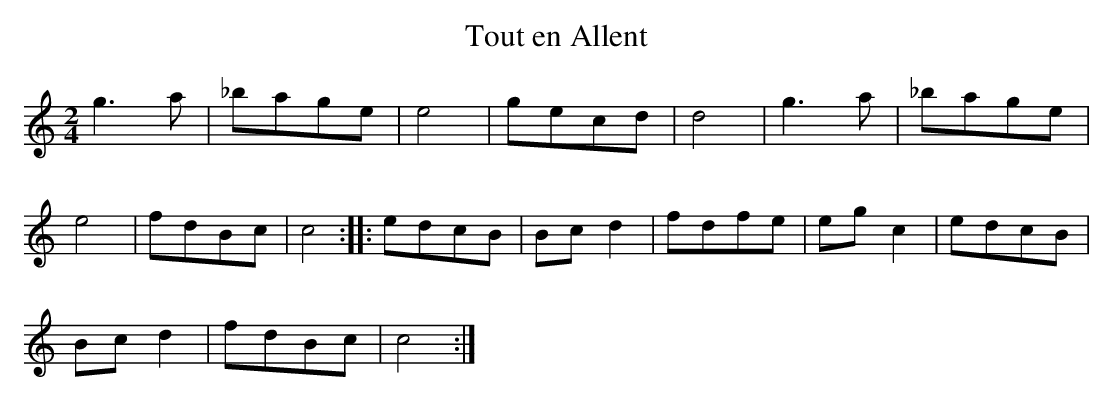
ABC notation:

X:1
T:Tout en Allent
M:2/4
L:1/8
K:C
g3 a|_bage|e4|gecd|d4|g3 a|_bage|e4|fdBc|c4:|:edcB|Bc d2|fdfe|egc2|edcB|
Bcd2|fdBc|c4:|
